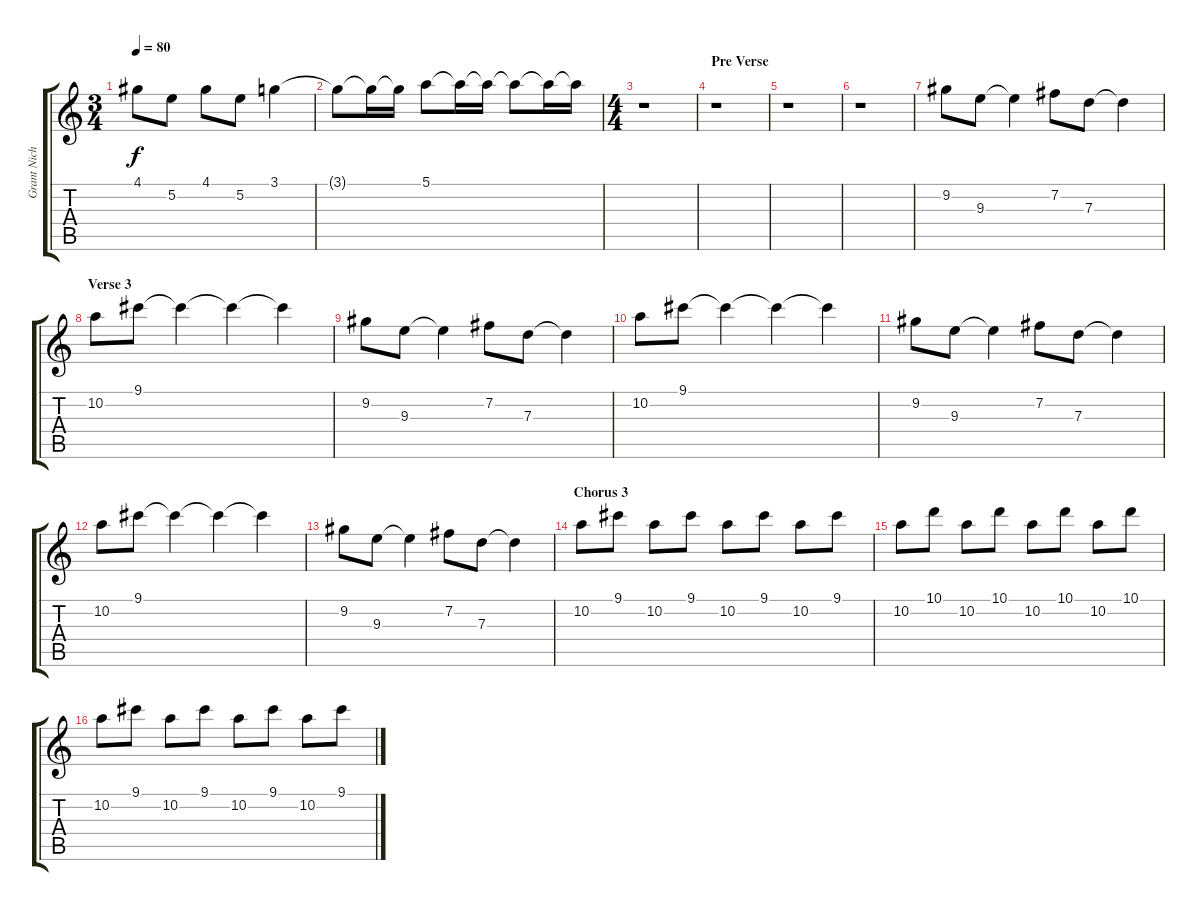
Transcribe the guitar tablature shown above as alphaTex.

\track ("Grant Nicholas (Lead Guitar)" "Grant Nich") {instrument acousticguitarnylon}
\staff {score tabs}
\tuning (E4 B3 G3 D3 A2 E2) {hide}
\ts (3 4)
\tempo 80
\clef g2
\ks c
4.1.8{dy f} 5.2.8 4.1.8 5.2.8 3.1.4 |
3.1{t}.8 3.1{t}.16 3.1{t}.16 5.1.8 5.1{t}.16 5.1{t}.16 5.1{t}.8 5.1{t}.16 5.1{t}.16 |
\ts (4 4)
r.1 |
\section ("" "Pre Verse")
r.1 |
r.1 |
r.1 |
9.2.8 9.3.8 9.3{t}.4 7.2.8 7.3.8 7.3{t}.4 |
\section ("" "Verse 3")
10.2.8 9.1.8 9.1{t}.4 9.1{t}.4 9.1{t}.4 |
9.2.8 9.3.8 9.3{t}.4 7.2.8 7.3.8 7.3{t}.4 |
10.2.8 9.1.8 9.1{t}.4 9.1{t}.4 9.1{t}.4 |
9.2.8 9.3.8 9.3{t}.4 7.2.8 7.3.8 7.3{t}.4 |
10.2.8 9.1.8 9.1{t}.4 9.1{t}.4 9.1{t}.4 |
9.2.8 9.3.8 9.3{t}.4 7.2.8 7.3.8 7.3{t}.4 |
\section ("" "Chorus 3")
10.2.8 9.1.8 10.2.8 9.1.8 10.2.8 9.1.8 10.2.8 9.1.8 |
10.2.8 10.1.8 10.2.8 10.1.8 10.2.8 10.1.8 10.2.8 10.1.8 |
10.2.8 9.1.8 10.2.8 9.1.8 10.2.8 9.1.8 10.2.8 9.1.8
